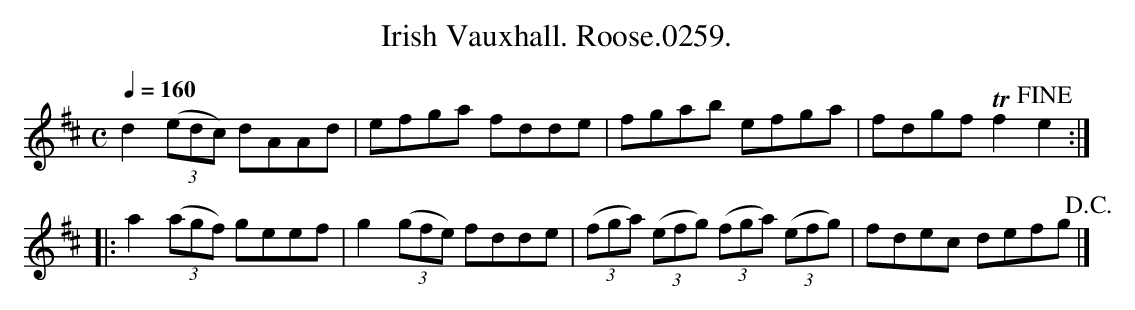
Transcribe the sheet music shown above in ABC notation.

X:1
T:Irish Vauxhall. Roose.0259.
M:C
L:1/8
K:D clef=treble
Q:1/4=160
d2(3(edc) dAAd|efga fdde|fgab efga|fdgf !trill!f2!fine!e2:|
|:a2 (3(agf) geef|g2  (3(gfe) fdde|(3(fga) (3(efg) (3(fga) (3(efg)|fdec defg!D.C.!|]
